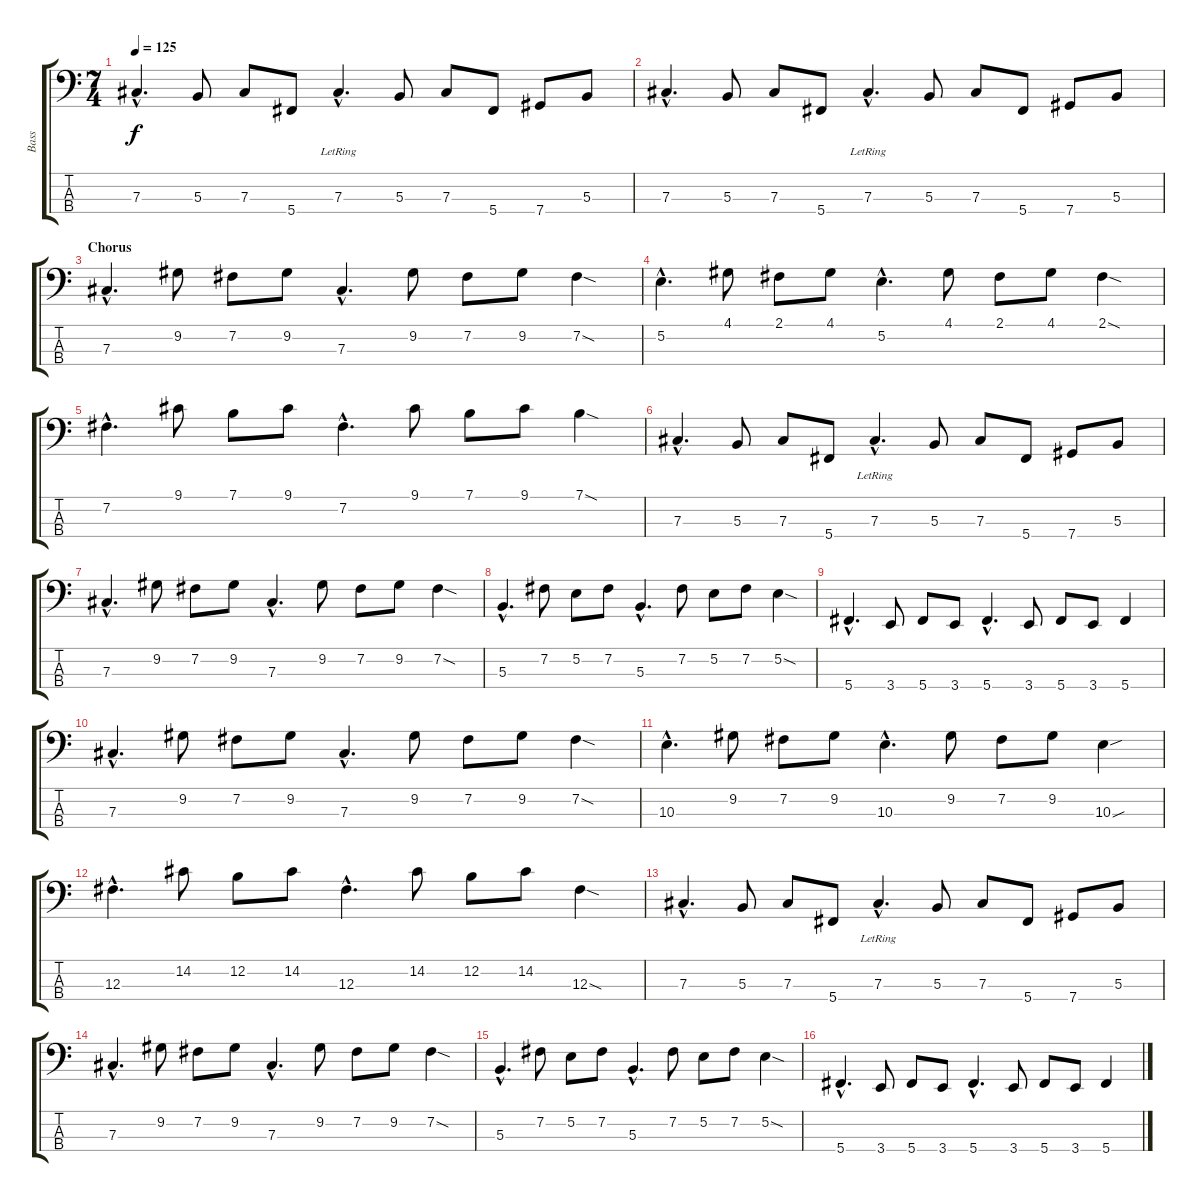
\track ("Bass" "Bass") {instrument electricbasspick}
\staff {score tabs}
\tuning (E2 B1 Gb1 Db1) {hide}
\ts (7 4)
\tempo 125
\clef f4
\ks c
7.3{hac}.4{d dy f} 5.3.8 7.3.8 5.4.8 7.3{hac lr}.4{d} 5.3.8 7.3.8 5.4.8 7.4.8 5.3.8 |
7.3{hac}.4{d} 5.3.8 7.3.8 5.4.8 7.3{hac lr}.4{d} 5.3.8 7.3.8 5.4.8 7.4.8 5.3.8 |
\section ("" "Chorus")
7.3{hac}.4{d} 9.2.8 7.2.8 9.2.8 7.3{hac}.4{d} 9.2.8 7.2.8 9.2.8 7.2{sod}.4 |
5.2{hac}.4{d} 4.1.8 2.1.8 4.1.8 5.2{hac}.4{d} 4.1.8 2.1.8 4.1.8 2.1{sod}.4 |
7.2{hac}.4{d} 9.1.8 7.1.8 9.1.8 7.2{hac}.4{d} 9.1.8 7.1.8 9.1.8 7.1{sod}.4 |
7.3{hac}.4{d} 5.3.8 7.3.8 5.4.8 7.3{hac lr}.4{d} 5.3.8 7.3.8 5.4.8 7.4.8 5.3.8 |
7.3{hac}.4{d} 9.2.8 7.2.8 9.2.8 7.3{hac}.4{d} 9.2.8 7.2.8 9.2.8 7.2{sod}.4 |
5.3{hac}.4{d} 7.2.8 5.2.8 7.2.8 5.3{hac}.4{d} 7.2.8 5.2.8 7.2.8 5.2{sod}.4 |
5.4{hac}.4{d} 3.4.8 5.4.8 3.4.8 5.4{hac}.4{d} 3.4.8 5.4.8 3.4.8 5.4.4 |
7.3{hac}.4{d} 9.2.8 7.2.8 9.2.8 7.3{hac}.4{d} 9.2.8 7.2.8 9.2.8 7.2{sod}.4 |
10.3{hac}.4{d} 9.2.8 7.2.8 9.2.8 10.3{hac}.4{d} 9.2.8 7.2.8 9.2.8 10.3{sou}.4 |
12.3{hac}.4{d} 14.2.8 12.2.8 14.2.8 12.3{hac}.4{d} 14.2.8 12.2.8 14.2.8 12.3{sod}.4 |
7.3{hac}.4{d} 5.3.8 7.3.8 5.4.8 7.3{hac lr}.4{d} 5.3.8 7.3.8 5.4.8 7.4.8 5.3.8 |
7.3{hac}.4{d} 9.2.8 7.2.8 9.2.8 7.3{hac}.4{d} 9.2.8 7.2.8 9.2.8 7.2{sod}.4 |
5.3{hac}.4{d} 7.2.8 5.2.8 7.2.8 5.3{hac}.4{d} 7.2.8 5.2.8 7.2.8 5.2{sod}.4 |
5.4{hac}.4{d} 3.4.8 5.4.8 3.4.8 5.4{hac}.4{d} 3.4.8 5.4.8 3.4.8 5.4.4
